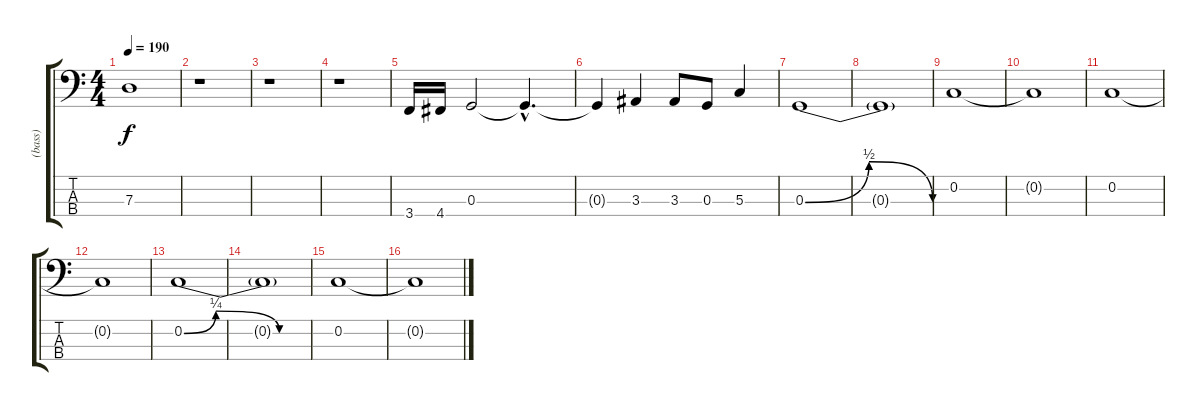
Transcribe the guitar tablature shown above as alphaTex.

\track ("(bass)" "(bass)") {instrument electricbassfinger}
\staff {score tabs}
\tuning (F2 C2 G1 D1) {hide}
\ts (4 4)
\tempo 190
\clef f4
\ks c
7.3{t}.1{dy f} |
r.1 |
r.1 |
r.1 |
3.4.16{volume 16} 4.4.16 0.3.2 0.3{hac t}.4{d} |
0.3{t}.4 3.3.4 3.3.8 0.3.8 5.3.4 |
0.3{be (bendrelease 0 0 30 2 30 2 60 0)}.1 |
0.3{t}.1 |
0.2.1 |
0.2{t}.1 |
0.2.1 |
0.2{t}.1 |
0.2{be (custom 0 0 15 1 45 0 60 0)}.1 |
0.2{t}.1 |
0.2.1 |
0.2{t}.1
